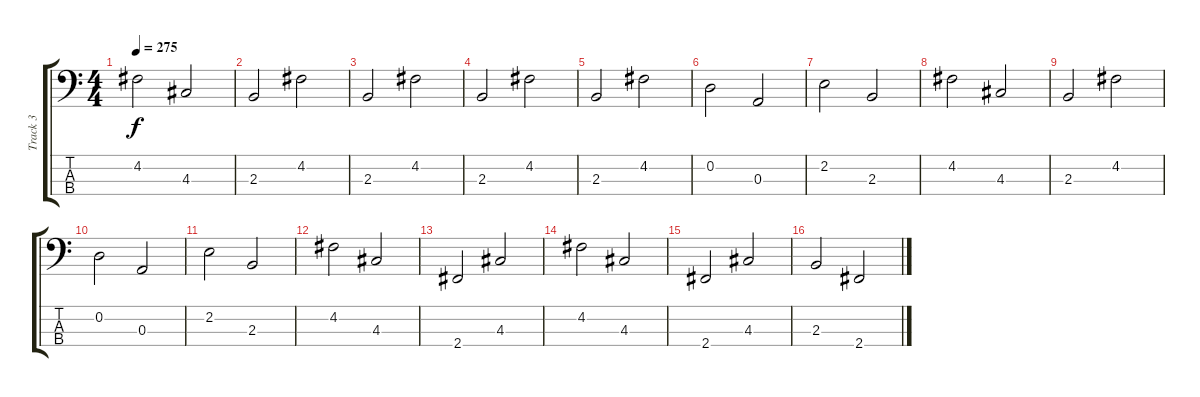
\track ("Track 3" "Track 3") {instrument acousticbass}
\staff {score tabs}
\tuning (G2 D2 A1 E1) {hide}
\ts (4 4)
\tempo 275
\clef f4
\ks c
4.2.2{dy f} 4.3.2 |
2.3.2 4.2.2 |
2.3.2 4.2.2 |
2.3.2 4.2.2 |
2.3.2 4.2.2 |
0.2.2 0.3.2 |
2.2.2 2.3.2 |
4.2.2 4.3.2 |
2.3.2 4.2.2 |
0.2.2 0.3.2 |
2.2.2 2.3.2 |
4.2.2 4.3.2 |
2.4.2 4.3.2 |
4.2.2 4.3.2 |
2.4.2 4.3.2 |
2.3.2 2.4.2
